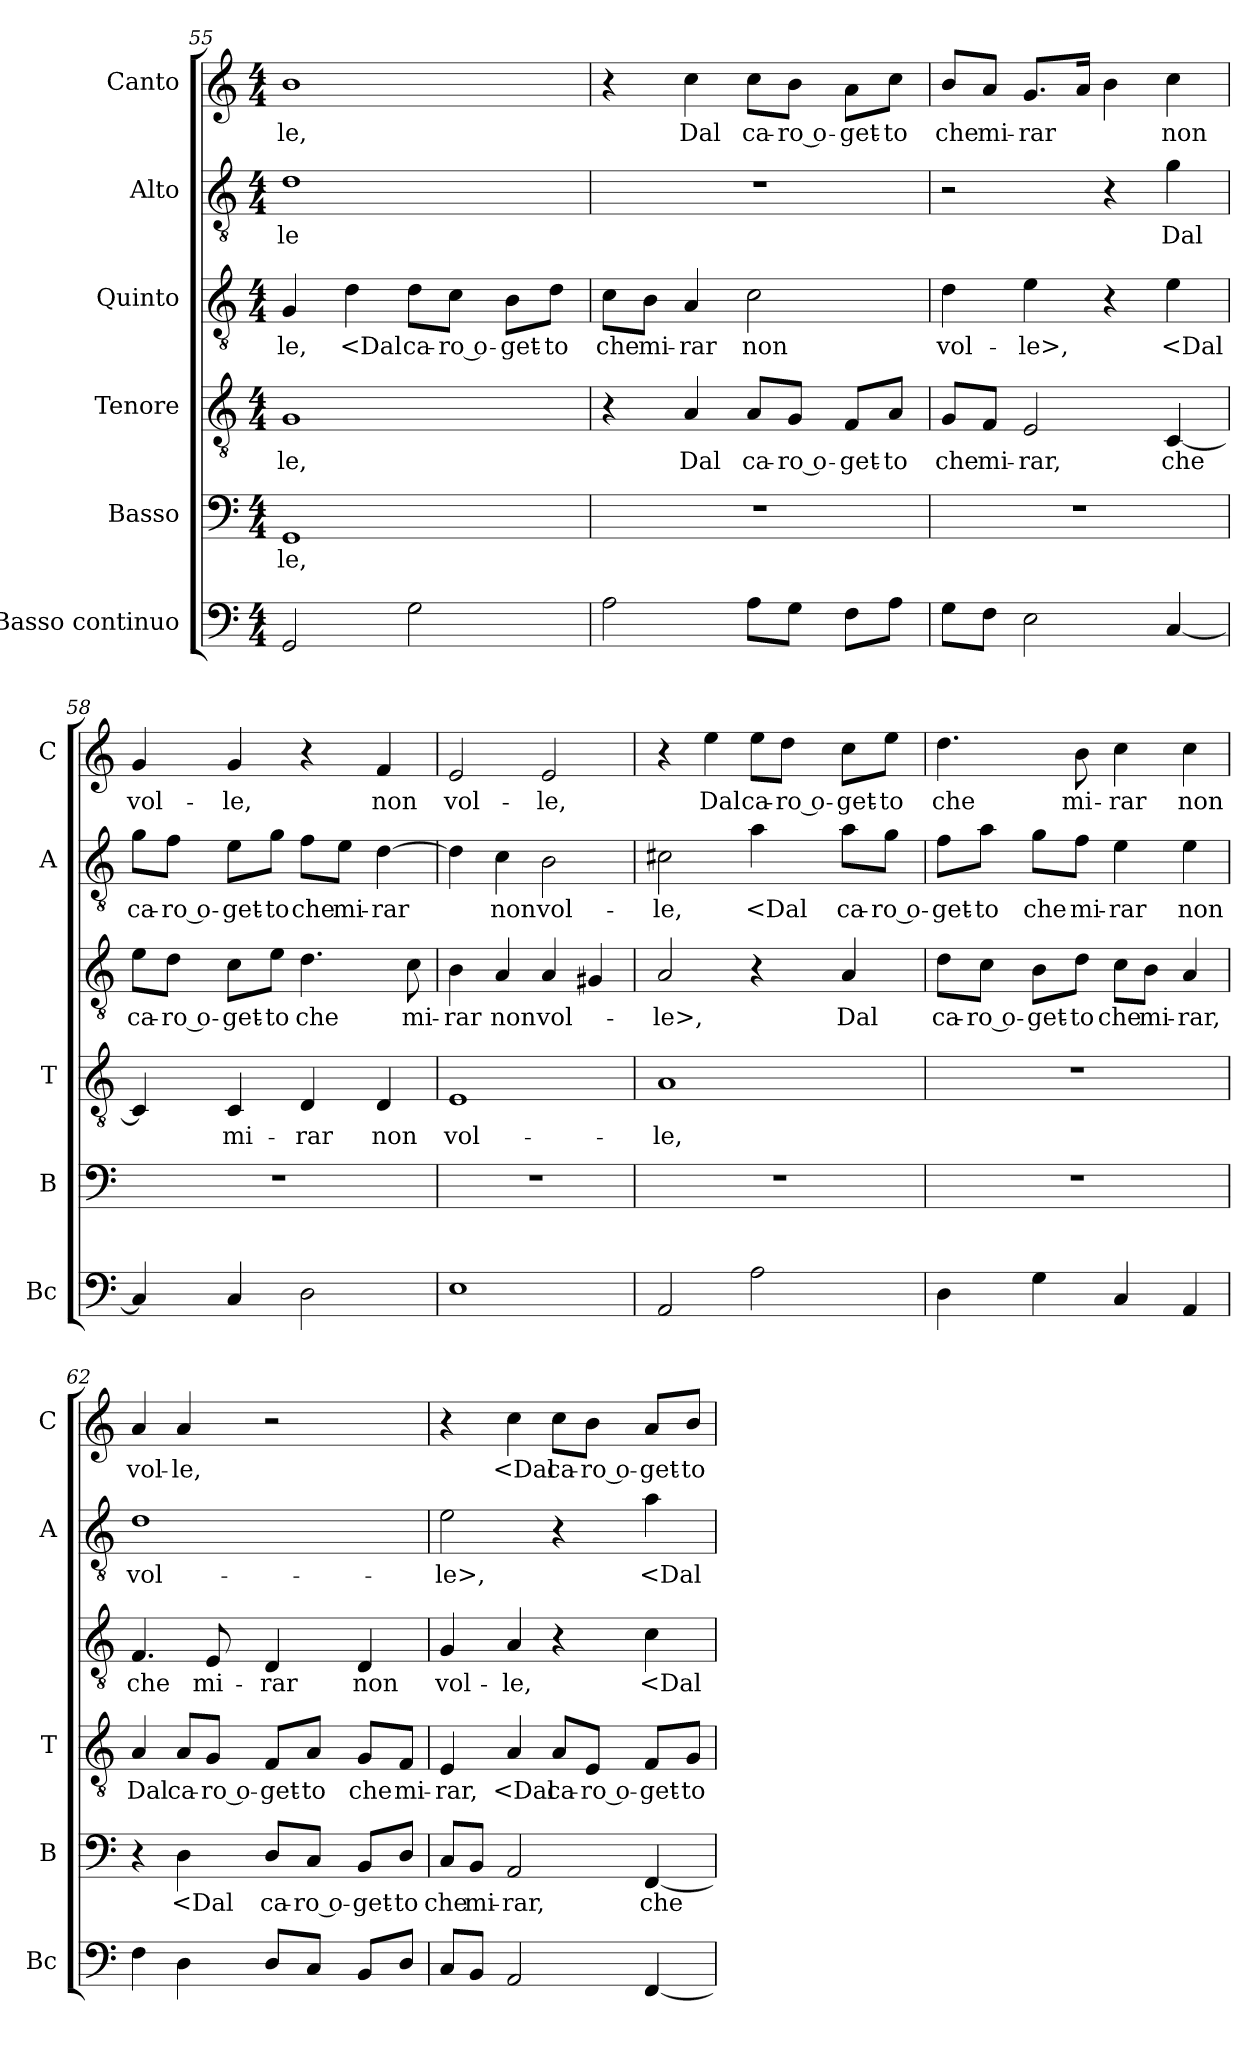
**kern	**kern	**text	**kern	**text	**kern	**text	**kern	**text	**kern	**text
*part6	*part5	*part5	*part4	*part4	*part3	*part3	*part2	*part2	*part1	*part1
*staff6	*staff5	*staff5	*staff4	*staff4	*staff3	*staff3	*staff2	*staff2	*staff1	*staff1
*I"Basso continuo	*I"Basso	*	*I"Tenore	*	*I"Quinto	*	*I"Alto	*	*I"Canto	*
*I'Bc	*I'B	*	*I'T	*	*	*	*I'A	*	*I'C	*
*clefF4	*clefF4	*	*clefGv2	*	*clefGv2	*	*clefGv2	*	*clefG2	*
*k[]	*k[]	*	*k[]	*	*k[]	*	*k[]	*	*k[]	*
*C:	*C:	*	*C:	*	*C:	*	*C:	*	*C:	*
*M4/4	*M4/4	*	*M4/4	*	*M4/4	*	*M4/4	*	*M4/4	*
=55	=55	=55	=55	=55	=55	=55	=55	=55	=55	=55
2GG	1GG	-le,	1G	-le,	4G	-le,	1d	-le	1b	-le,
.	.	.	.	.	4d	<Dal	.	.	.	.
2G	.	.	.	.	8d\L	ca-	.	.	.	.
.	.	.	.	.	8c\J	-ro o-	.	.	.	.
.	.	.	.	.	8B\L	-get-	.	.	.	.
.	.	.	.	.	8d\J	-to	.	.	.	.
=56	=56	=56	=56	=56	=56	=56	=56	=56	=56	=56
2A	1r	.	4r	.	8c\L	che	1r	.	4r	.
.	.	.	.	.	8B\J	mi-	.	.	.	.
.	.	.	4A	Dal	4A	-rar	.	.	4cc	Dal
8A\L	.	.	8A/L	ca-	2c	non	.	.	8cc\L	ca-
8G\J	.	.	8G/J	-ro o-	.	.	.	.	8b\J	-ro o-
8F\L	.	.	8F/L	-get-	.	.	.	.	8a\L	-get-
8A\J	.	.	8A/J	-to	.	.	.	.	8cc\J	-to
=57	=57	=57	=57	=57	=57	=57	=57	=57	=57	=57
8G\L	1r	.	8G/L	che	4d	vol-	2r	.	8b/L	che
8F\J	.	.	8F/J	mi-	.	.	.	.	8a/J	mi-
2E	.	.	2E	-rar,	4e	-le>,	.	.	8.g/L	-rar
.	.	.	.	.	.	.	.	.	16a/Jk	.
.	.	.	.	.	4r	.	4r	.	4b	.
[4C	.	.	[4C	che	4e	<Dal	4g	Dal	4cc	non
=58	=58	=58	=58	=58	=58	=58	=58	=58	=58	=58
4C]	1r	.	4C]	.	8e\L	ca-	8g\L	ca-	4g	vol-
.	.	.	.	.	8d\J	-ro o-	8f\J	-ro o-	.	.
4C	.	.	4C	mi-	8c\L	-get-	8e\L	-get-	4g	-le,
.	.	.	.	.	8e\J	-to	8g\J	-to	.	.
2D	.	.	4D	-rar	4.d	che	8f\L	che	4r	.
.	.	.	.	.	.	.	8e\J	mi-	.	.
.	.	.	4D	non	.	.	[4d	-rar	4f	non
.	.	.	.	.	8c	mi-	.	.	.	.
=59	=59	=59	=59	=59	=59	=59	=59	=59	=59	=59
1E	1r	.	1E	vol-	4B	-rar	4d]	.	2e	vol-
.	.	.	.	.	4A	non	4c	non	.	.
.	.	.	.	.	4A	vol-	2B	vol-	2e	-le,
.	.	.	.	.	4G#X	.	.	.	.	.
=60	=60	=60	=60	=60	=60	=60	=60	=60	=60	=60
2AA	1r	.	1A	-le,	2A	-le>,	2c#X	-le,	4r	.
.	.	.	.	.	.	.	.	.	4ee	Dal
2A	.	.	.	.	4r	.	4a	<Dal	8ee\L	ca-
.	.	.	.	.	.	.	.	.	8dd\J	-ro o-
.	.	.	.	.	4A	Dal	8a\L	ca-	8cc\L	-get-
.	.	.	.	.	.	.	8g\J	-ro o-	8ee\J	-to
=61	=61	=61	=61	=61	=61	=61	=61	=61	=61	=61
4D	1r	.	1r	.	8d\L	ca-	8f\L	-get-	4.dd	che
.	.	.	.	.	8c\J	-ro o-	8a\J	-to	.	.
4G	.	.	.	.	8B\L	-get-	8g\L	che	.	.
.	.	.	.	.	8d\J	-to	8f\J	mi-	8b	mi-
4C	.	.	.	.	8c\L	che	4e	-rar	4cc	-rar
.	.	.	.	.	8B\J	mi-	.	.	.	.
4AA	.	.	.	.	4A	-rar,	4e	non	4cc	non
=62	=62	=62	=62	=62	=62	=62	=62	=62	=62	=62
4F	4r	.	4A	Dal	4.F	che	1d	vol-	4a	vol-
4D	4D	<Dal	8A/L	ca-	.	.	.	.	4a	-le,
.	.	.	8G/J	-ro o-	8E	mi-	.	.	.	.
8D/L	8D/L	ca-	8F/L	-get-	4D	-rar	.	.	2r	.
8C/J	8C/J	-ro o-	8A/J	-to	.	.	.	.	.	.
8BB/L	8BB/L	-get-	8G/L	che	4D	non	.	.	.	.
8D/J	8D/J	-to	8F/J	mi-	.	.	.	.	.	.
=63	=63	=63	=63	=63	=63	=63	=63	=63	=63	=63
8C/L	8C/L	che	4E	-rar,	4G	vol-	2e	-le>,	4r	.
8BB/J	8BB/J	mi-	.	.	.	.	.	.	.	.
2AA	2AA	-rar,	4A	<Dal	4A	-le,	.	.	4cc	<Dal
.	.	.	8A/L	ca-	4r	.	4r	.	8cc\L	ca-
.	.	.	8E/J	-ro o-	.	.	.	.	8b\J	-ro o-
[4FF	[4FF	che	8F/L	-get-	4c	<Dal	4a	<Dal	8a/L	-get-
.	.	.	8G/J	-to	.	.	.	.	8b/J	-to
=	=	=	=	=	=	=	=	=	=	=
*-	*-	*-	*-	*-	*-	*-	*-	*-	*-	*-
